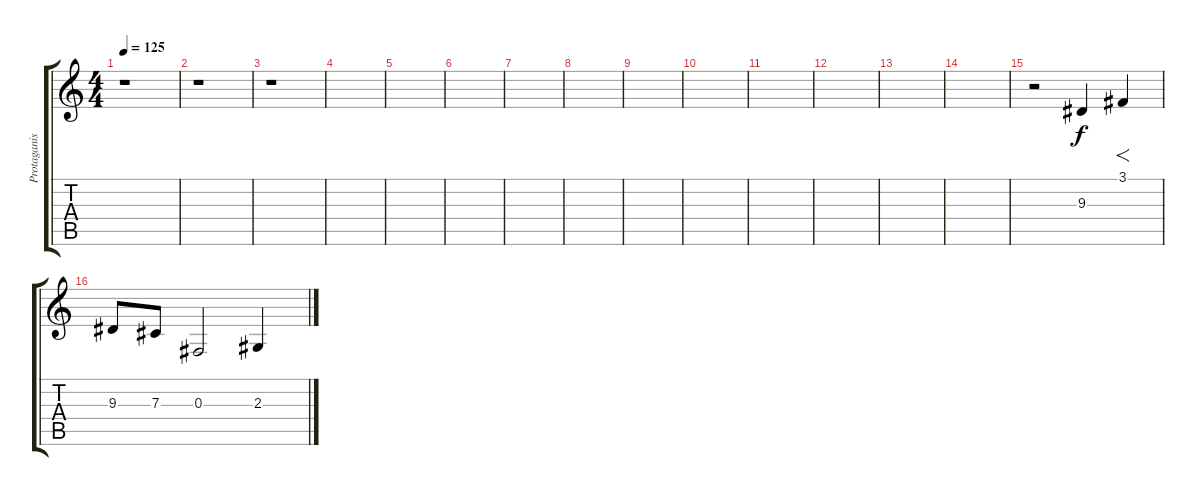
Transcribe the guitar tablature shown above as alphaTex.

\track ("Protaganist Two" "Protaganis") {instrument brightacousticpiano}
\staff {score tabs}
\tuning (Eb4 Bb3 Gb3 Db3 Ab2 Eb2) {hide}
\ts (4 4)
\tempo 125
\clef g2
\ks c
r.1{dy f instrument brightacousticpiano} |
r.1 |
r.1 |
|
|
|
|
|
|
|
|
|
|
|
r.2 9.3.4 3.1.4{f} |
9.3.8 7.3.8 0.3.2 2.3.4
